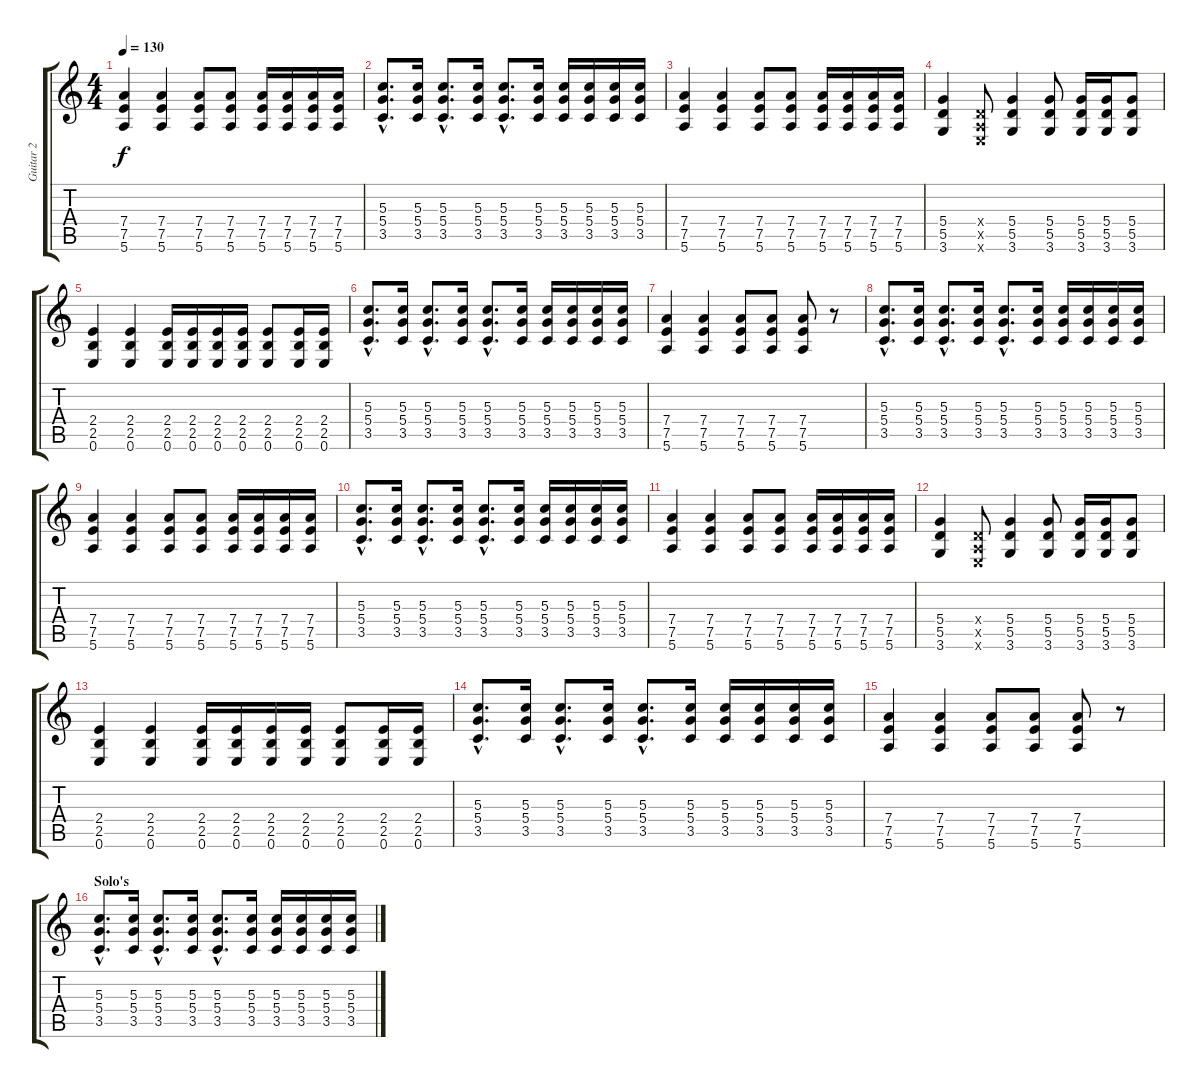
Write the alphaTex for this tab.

\track ("Guitar 2" "Guitar 2") {instrument overdrivenguitar}
\staff {score tabs}
\tuning (E4 B3 G3 D3 A2 E2) {hide}
\ts (4 4)
\tempo 130
\clef g2
\ks c
(7.4 7.5 5.6).4{dy f} (7.4 7.5 5.6).4 (7.4 7.5 5.6).8 (7.4 7.5 5.6).8 (7.4 7.5 5.6).16 (7.4 7.5 5.6).16 (7.4 7.5 5.6).16 (7.4 7.5 5.6).16 |
(5.3{hac} 5.4{hac} 3.5{hac}).8{d} (5.3 5.4 3.5).16 (5.3{hac} 5.4{hac} 3.5{hac}).8{d} (5.3 5.4 3.5).16 (5.3{hac} 5.4{hac} 3.5{hac}).8{d} (5.3 5.4 3.5).16 (5.3 5.4 3.5).16 (5.3 5.4 3.5).16 (5.3 5.4 3.5).16 (5.3 5.4 3.5).16 |
(7.4 7.5 5.6).4 (7.4 7.5 5.6).4 (7.4 7.5 5.6).8 (7.4 7.5 5.6).8 (7.4 7.5 5.6).16 (7.4 7.5 5.6).16 (7.4 7.5 5.6).16 (7.4 7.5 5.6).16 |
(5.4 5.5 3.6).4 (0.4{x} 0.5{x} 0.6{x}).8 (5.4 5.5 3.6).4 (5.4 5.5 3.6).8 (5.4 5.5 3.6).16 (5.4 5.5 3.6).16 (5.4 5.5 3.6).8 |
(2.4 2.5 0.6).4 (2.4 2.5 0.6).4 (2.4 2.5 0.6).16 (2.4 2.5 0.6).16 (2.4 2.5 0.6).16 (2.4 2.5 0.6).16 (2.4 2.5 0.6).8 (2.4 2.5 0.6).16 (2.4 2.5 0.6).16 |
(5.3{hac} 5.4{hac} 3.5{hac}).8{d} (5.3 5.4 3.5).16 (5.3{hac} 5.4{hac} 3.5{hac}).8{d} (5.3 5.4 3.5).16 (5.3{hac} 5.4{hac} 3.5{hac}).8{d} (5.3 5.4 3.5).16 (5.3 5.4 3.5).16 (5.3 5.4 3.5).16 (5.3 5.4 3.5).16 (5.3 5.4 3.5).16 |
(7.4 7.5 5.6).4 (7.4 7.5 5.6).4 (7.4 7.5 5.6).8 (7.4 7.5 5.6).8 (7.4 7.5 5.6).8 r.8 |
(5.3{hac} 5.4{hac} 3.5{hac}).8{d} (5.3 5.4 3.5).16 (5.3{hac} 5.4{hac} 3.5{hac}).8{d} (5.3 5.4 3.5).16 (5.3{hac} 5.4{hac} 3.5{hac}).8{d} (5.3 5.4 3.5).16 (5.3 5.4 3.5).16 (5.3 5.4 3.5).16 (5.3 5.4 3.5).16 (5.3 5.4 3.5).16 |
(7.4 7.5 5.6).4 (7.4 7.5 5.6).4 (7.4 7.5 5.6).8 (7.4 7.5 5.6).8 (7.4 7.5 5.6).16 (7.4 7.5 5.6).16 (7.4 7.5 5.6).16 (7.4 7.5 5.6).16 |
(5.3{hac} 5.4{hac} 3.5{hac}).8{d} (5.3 5.4 3.5).16 (5.3{hac} 5.4{hac} 3.5{hac}).8{d} (5.3 5.4 3.5).16 (5.3{hac} 5.4{hac} 3.5{hac}).8{d} (5.3 5.4 3.5).16 (5.3 5.4 3.5).16 (5.3 5.4 3.5).16 (5.3 5.4 3.5).16 (5.3 5.4 3.5).16 |
(7.4 7.5 5.6).4 (7.4 7.5 5.6).4 (7.4 7.5 5.6).8 (7.4 7.5 5.6).8 (7.4 7.5 5.6).16 (7.4 7.5 5.6).16 (7.4 7.5 5.6).16 (7.4 7.5 5.6).16 |
(5.4 5.5 3.6).4 (0.4{x} 0.5{x} 0.6{x}).8 (5.4 5.5 3.6).4 (5.4 5.5 3.6).8 (5.4 5.5 3.6).16 (5.4 5.5 3.6).16 (5.4 5.5 3.6).8 |
(2.4 2.5 0.6).4 (2.4 2.5 0.6).4 (2.4 2.5 0.6).16 (2.4 2.5 0.6).16 (2.4 2.5 0.6).16 (2.4 2.5 0.6).16 (2.4 2.5 0.6).8 (2.4 2.5 0.6).16 (2.4 2.5 0.6).16 |
(5.3{hac} 5.4{hac} 3.5{hac}).8{d} (5.3 5.4 3.5).16 (5.3{hac} 5.4{hac} 3.5{hac}).8{d} (5.3 5.4 3.5).16 (5.3{hac} 5.4{hac} 3.5{hac}).8{d} (5.3 5.4 3.5).16 (5.3 5.4 3.5).16 (5.3 5.4 3.5).16 (5.3 5.4 3.5).16 (5.3 5.4 3.5).16 |
(7.4 7.5 5.6).4 (7.4 7.5 5.6).4 (7.4 7.5 5.6).8 (7.4 7.5 5.6).8 (7.4 7.5 5.6).8 r.8 |
\section ("" "Solo's")
(5.3{hac} 5.4{hac} 3.5{hac}).8{d} (5.3 5.4 3.5).16 (5.3{hac} 5.4{hac} 3.5{hac}).8{d} (5.3 5.4 3.5).16 (5.3{hac} 5.4{hac} 3.5{hac}).8{d} (5.3 5.4 3.5).16 (5.3 5.4 3.5).16 (5.3 5.4 3.5).16 (5.3 5.4 3.5).16 (5.3 5.4 3.5).16
